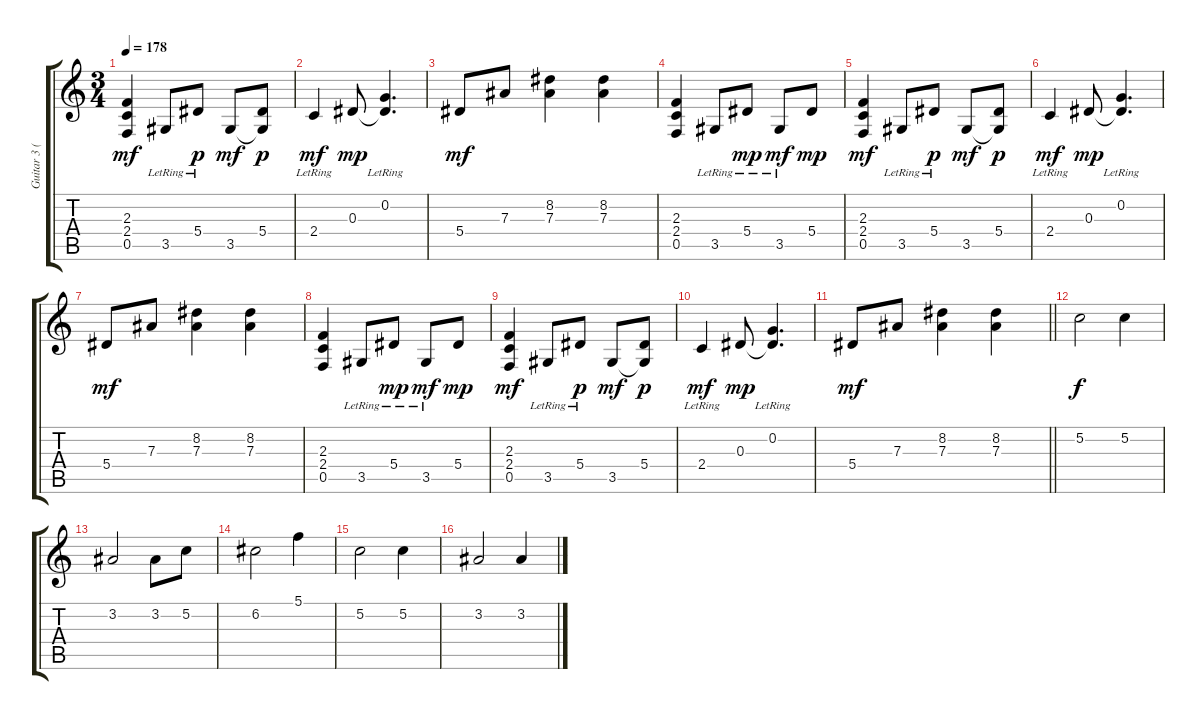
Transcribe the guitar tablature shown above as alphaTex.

\track ("Guitar 3 (Rhytm)" "Guitar 3 (") {instrument distortionguitar}
\staff {score tabs}
\tuning (C4 G3 Eb3 Bb2 F2 C2) {hide}
\ts (3 4)
\tempo 178
\clef g2
\ks c
(2.3 2.4 0.5).4{dy mf} 3.5{lr}.8 5.4{lr}.8{dy p} 3.5.8{dy mf} (5.4 3.5{t}).8{dy p} |
2.4{lr}.4{dy mf} 0.3.8{dy mp} (0.2{lr} 0.3{t}).4{d} |
5.4.8{dy mf} 7.3.8 (8.2 7.3).4 (8.2 7.3).4 |
(2.3 2.4 0.5).4 3.5{lr}.8 5.4{lr}.8{dy mp} 3.5{lr}.8{dy mf} 5.4.8{dy mp} |
(2.3 2.4 0.5).4{dy mf} 3.5{lr}.8 5.4{lr}.8{dy p} 3.5.8{dy mf} (5.4 3.5{t}).8{dy p} |
2.4{lr}.4{dy mf} 0.3.8{dy mp} (0.2{lr} 0.3{t}).4{d} |
5.4.8{dy mf} 7.3.8 (8.2 7.3).4 (8.2 7.3).4 |
(2.3 2.4 0.5).4 3.5{lr}.8 5.4{lr}.8{dy mp} 3.5{lr}.8{dy mf} 5.4.8{dy mp} |
(2.3 2.4 0.5).4{dy mf} 3.5{lr}.8 5.4{lr}.8{dy p} 3.5.8{dy mf} (5.4 3.5{t}).8{dy p} |
2.4{lr}.4{dy mf} 0.3.8{dy mp} (0.2{lr} 0.3{t}).4{d} |
\barLineRight lightlight
5.4.8{dy mf} 7.3.8 (8.2 7.3).4 (8.2 7.3).4 |
5.2.2{dy f volume 14 balance 3 instrument acousticguitarsteel} 5.2.4 |
3.2.2 3.2.8 5.2.8 |
6.2.2 5.1.4 |
5.2.2 5.2.4 |
3.2.2 3.2.4
